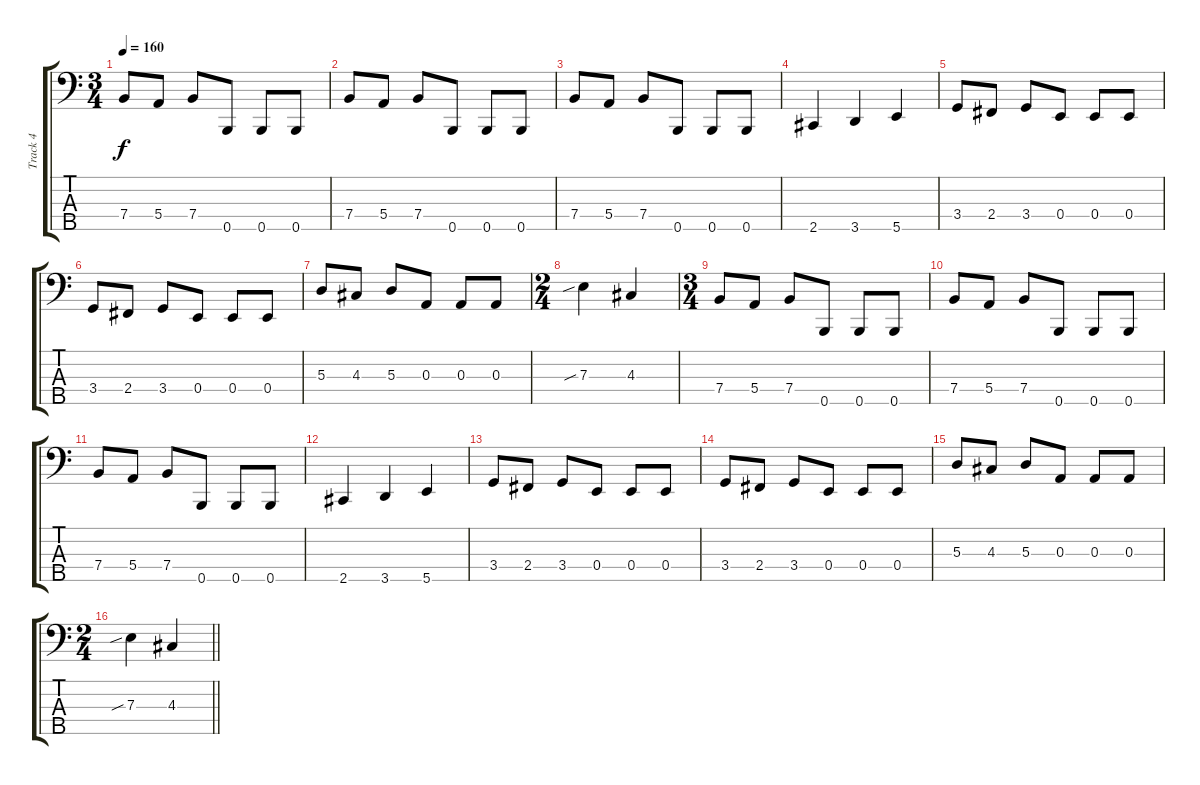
\track ("Track 4" "Track 4") {instrument electricbassfinger}
\staff {score tabs}
\tuning (G2 D2 A1 E1 B0) {hide}
\ts (3 4)
\section ("" "")
\tempo 160
\clef f4
\ks c
7.4.8{dy f} 5.4.8 7.4.8 0.5.8 0.5.8 0.5.8 |
7.4.8 5.4.8 7.4.8 0.5.8 0.5.8 0.5.8 |
7.4.8 5.4.8 7.4.8 0.5.8 0.5.8 0.5.8 |
2.5.4 3.5.4 5.5.4 |
3.4.8 2.4.8 3.4.8 0.4.8 0.4.8 0.4.8 |
3.4.8 2.4.8 3.4.8 0.4.8 0.4.8 0.4.8 |
5.3.8 4.3.8 5.3.8 0.3.8 0.3.8 0.3.8 |
\ts (2 4)
7.3{sib}.4 4.3.4 |
\ts (3 4)
7.4.8 5.4.8 7.4.8 0.5.8 0.5.8 0.5.8 |
7.4.8 5.4.8 7.4.8 0.5.8 0.5.8 0.5.8 |
7.4.8 5.4.8 7.4.8 0.5.8 0.5.8 0.5.8 |
2.5.4 3.5.4 5.5.4 |
3.4.8 2.4.8 3.4.8 0.4.8 0.4.8 0.4.8 |
3.4.8 2.4.8 3.4.8 0.4.8 0.4.8 0.4.8 |
5.3.8 4.3.8 5.3.8 0.3.8 0.3.8 0.3.8 |
\ts (2 4)
\barLineRight lightlight
7.3{sib}.4 4.3.4
